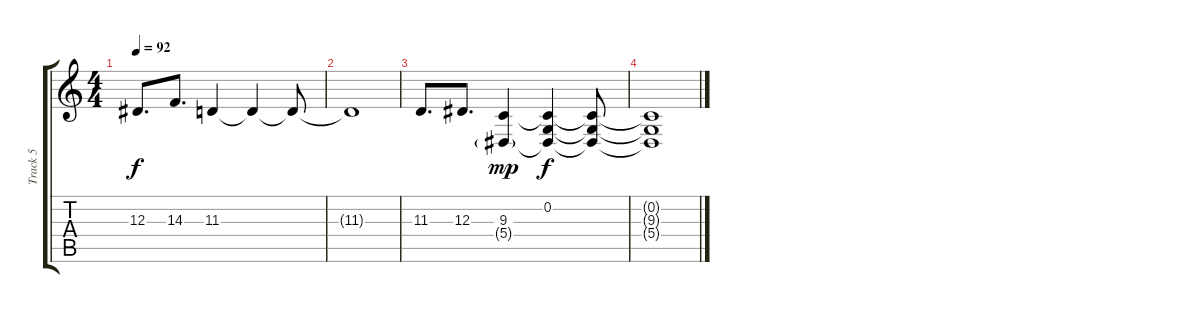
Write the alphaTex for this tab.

\track ("Track 5" "Track 5") {instrument synthvoice}
\staff {score tabs}
\tuning (C4 G3 Eb3 Bb2 F2 C2) {hide}
\ts (4 4)
\tempo 92
\clef g2
\ks c
12.3.8{d dy f volume 10} 14.3.8{d} 11.3.4 11.3{t}.4 11.3{t}.8 |
11.3{t}.1 |
11.3.8{d volume 9} 12.3.8{d} (9.3 5.4{g}).4{dy mp} (0.2{t} 9.3{t} 5.4{t}).4{dy f} (0.2{t} 9.3{t} 5.4{t}).8 |
(0.2{t} 9.3{t} 5.4{t}).1
